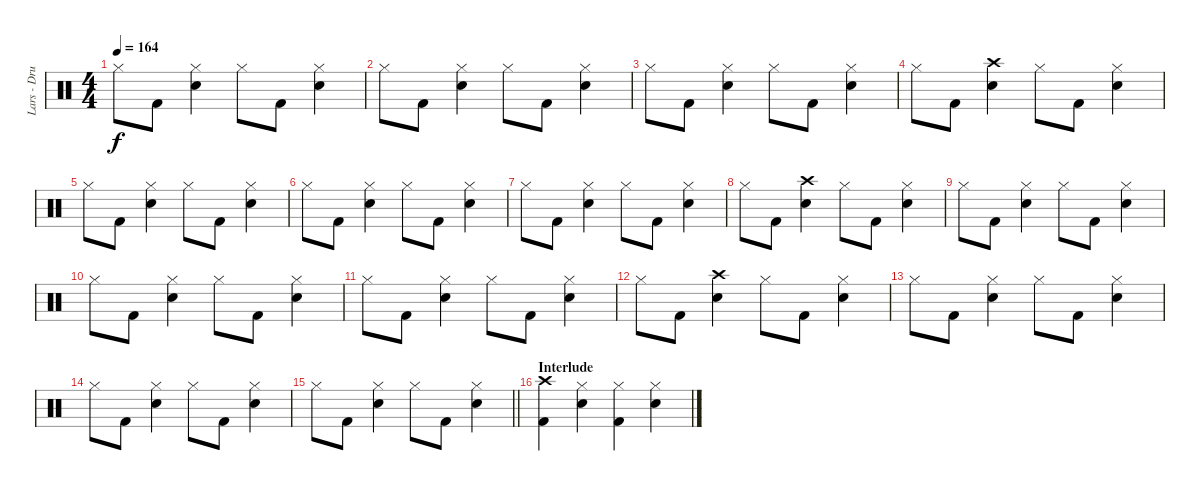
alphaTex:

\track ("Lars - Drums" "Lars - Dru") {solo instrument percussion}
\staff {score}
\articulation defaults
\ts (4 4)
\tempo 164
\clef neutral
\ks c "Hi-Hat (closed)".8{dy f} "Kick (hit) 2".8
("Hi-Hat (closed)" "Electric Snare (hit)").4 "Hi-Hat (closed)".8 "Kick (hit) 2".8 ("Hi-Hat (closed)" "Electric Snare (hit)").4 |
"Hi-Hat (closed)".8 "Kick (hit) 2".8 ("Hi-Hat (closed)" "Electric Snare (hit)").4 "Hi-Hat (closed)".8 "Kick (hit) 2".8 ("Hi-Hat (closed)" "Electric Snare (hit)").4 |
"Hi-Hat (closed)".8 "Kick (hit) 2".8 ("Hi-Hat (closed)" "Electric Snare (hit)").4 "Hi-Hat (closed)".8 "Kick (hit) 2".8 ("Hi-Hat (closed)" "Electric Snare (hit)").4 |
"Hi-Hat (closed)".8 "Kick (hit) 2".8 ("Crash high (hit)" "Electric Snare (hit)").4 "Hi-Hat (closed)".8 "Kick (hit) 2".8 ("Hi-Hat (closed)" "Electric Snare (hit)").4 |
"Hi-Hat (closed)".8 "Kick (hit) 2".8 ("Hi-Hat (closed)" "Electric Snare (hit)").4 "Hi-Hat (closed)".8 "Kick (hit) 2".8 ("Hi-Hat (closed)" "Electric Snare (hit)").4 |
"Hi-Hat (closed)".8 "Kick (hit) 2".8 ("Hi-Hat (closed)" "Electric Snare (hit)").4 "Hi-Hat (closed)".8 "Kick (hit) 2".8 ("Hi-Hat (closed)" "Electric Snare (hit)").4 |
"Hi-Hat (closed)".8 "Kick (hit) 2".8 ("Hi-Hat (closed)" "Electric Snare (hit)").4 "Hi-Hat (closed)".8 "Kick (hit) 2".8 ("Hi-Hat (closed)" "Electric Snare (hit)").4 |
"Hi-Hat (closed)".8 "Kick (hit) 2".8 ("Crash high (hit)" "Electric Snare (hit)").4 "Hi-Hat (closed)".8 "Kick (hit) 2".8 ("Hi-Hat (closed)" "Electric Snare (hit)").4 |
"Hi-Hat (closed)".8 "Kick (hit) 2".8 ("Hi-Hat (closed)" "Electric Snare (hit)").4 "Hi-Hat (closed)".8 "Kick (hit) 2".8 ("Hi-Hat (closed)" "Electric Snare (hit)").4 |
"Hi-Hat (closed)".8 "Kick (hit) 2".8 ("Hi-Hat (closed)" "Electric Snare (hit)").4 "Hi-Hat (closed)".8 "Kick (hit) 2".8 ("Hi-Hat (closed)" "Electric Snare (hit)").4 |
"Hi-Hat (closed)".8 "Kick (hit) 2".8 ("Hi-Hat (closed)" "Electric Snare (hit)").4 "Hi-Hat (closed)".8 "Kick (hit) 2".8 ("Hi-Hat (closed)" "Electric Snare (hit)").4 |
"Hi-Hat (closed)".8 "Kick (hit) 2".8 ("Crash high (hit)" "Electric Snare (hit)").4 "Hi-Hat (closed)".8 "Kick (hit) 2".8 ("Hi-Hat (closed)" "Electric Snare (hit)").4 |
"Hi-Hat (closed)".8 "Kick (hit) 2".8 ("Hi-Hat (closed)" "Electric Snare (hit)").4 "Hi-Hat (closed)".8 "Kick (hit) 2".8 ("Hi-Hat (closed)" "Electric Snare (hit)").4 |
"Hi-Hat (closed)".8 "Kick (hit) 2".8 ("Hi-Hat (closed)" "Electric Snare (hit)").4 "Hi-Hat (closed)".8 "Kick (hit) 2".8 ("Hi-Hat (closed)" "Electric Snare (hit)").4 |
\barLineRight lightlight "Hi-Hat (closed)".8 "Kick (hit) 2".8
("Hi-Hat (closed)" "Electric Snare (hit)").4 "Hi-Hat (closed)".8 "Kick (hit) 2".8 ("Hi-Hat (closed)" "Electric Snare (hit)").4 |
\section ("" "Interlude")
("Crash high (hit)" "Kick (hit) 2").4 ("Hi-Hat (closed)" "Electric Snare (hit)").4 ("Hi-Hat (closed)" "Kick (hit) 2").4 ("Hi-Hat (closed)" "Electric Snare (hit)").4
